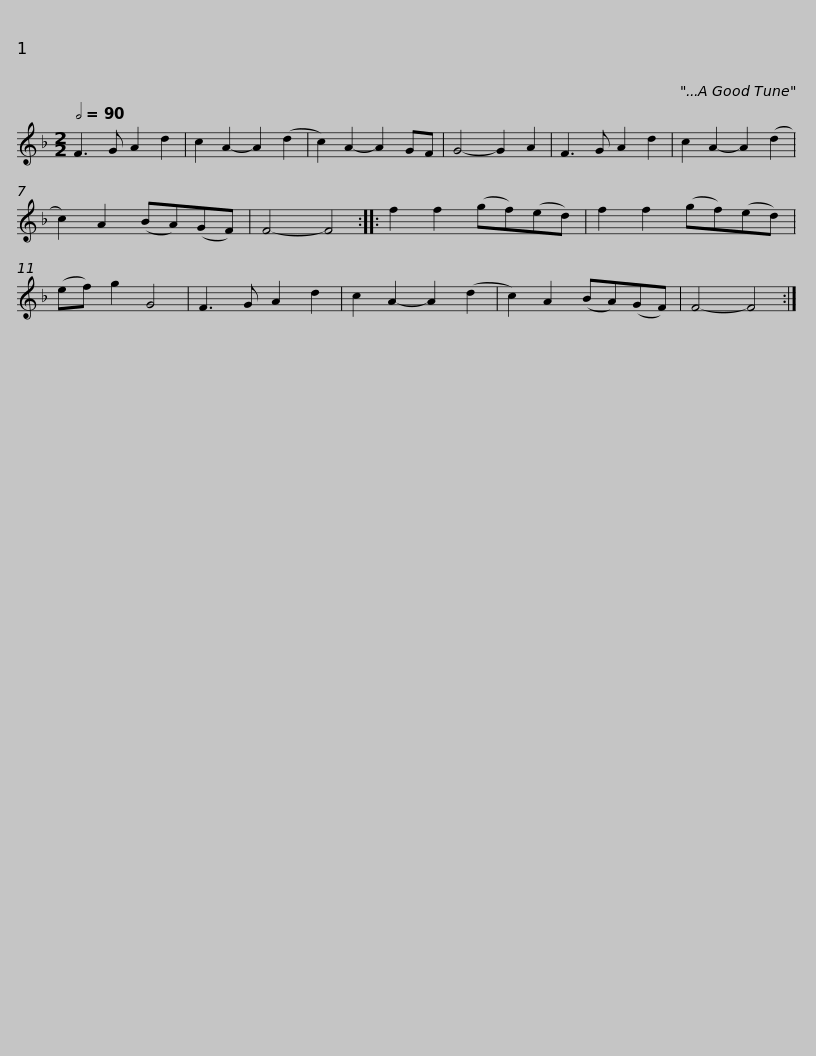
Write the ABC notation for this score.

X:1
L:1/8
Q:1/2=90
M:2/2
I:linebreak $
K:F
V:1 treble
V:1
 F3 G A2 d2 | c2 A2- A2 (d2 | c2) A2- A2 GF | G4- G2 A2 |$ F3 G A2 d2 | %5
 c2 A2- A2 (d2 | c2) A2 (BA)(GF) | F4- F4 ::$ f2 f2 (gf)(ed) | f2 f2 (gf)(ed) | %10
 (ef) g2 G4 |$ F3 G A2 d2 | c2 A2- A2 (d2 | c2) A2 (BA)(GF) | F4- F4 :| %15
